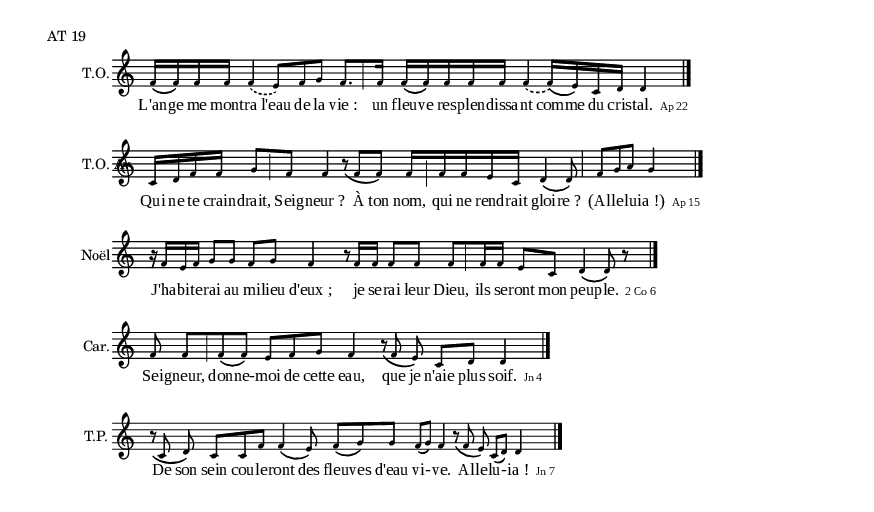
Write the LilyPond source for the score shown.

\version "2.10.0"
 \include "definitions.ly"
\markup {AT 19 }
\relative d' { 
	\new Staff {
		\cadenzaOn
		\set Staff.instrumentName = \markup{ \center-align { T.O. } }
		f16[\( f\) f f]
		\slurDashed f4( \times 2/3 { e8[) f g] }
		f8.[ \pespace \cesurebasse \pespace f16]
		\times 2/5 {f16[\( f\) f f f]}
		\slurDashed f4( f16[)\( e\) c d]
		d4				
		\endBar
	}
	\addlyrics {
		L'an -- ge me mont -- ra l'eau de la "vie :" un fleu -- ve res -- plen -- dissa -- nt com -- me du cris -- tal.
		\markup { \citation #"Ap 22" } 
	}
}

\relative d' { 
	\new Staff {
		\cadenzaOn
		\set Staff.instrumentName = \markup{ \center-align { T.O. Av. } }
		c16[ d f f]
		g8[\cesurebasse\pespace f] f4 \pespace 
		\times 2/3 { r8_\( f[ f]\) }
		\times 2/5 { f16[\cesuretresbasse \pespace f f e c]}
		d4\( d8\) 
		\barre \pespace
		\times 2/3 { f[ g a] } g4
		\endBar
	}
	\addlyrics {
		Qui ne te crain -- drait, Seig -- "neur ?" " À" ton nom, qui ne rend -- rait gloi -- "re ?" "(Al" -- le -- lu -- "ia !)"
		\markup { \citation #"Ap 15" } 
	}
}

\relative d' { 
	\new Staff {
		\cadenzaOn
		\set Staff.instrumentName = \markup{ \center-align { Noël } }
		r16 f[ e f]
		g8[ g]
		f[ g]
		f4
		\espace\pespace 
		r8 f16[ f]
		f8[ f] 
		f[ \cesurebasse\pespace f16 f]
		e8[ c]
		d4\( d8\) r
		\endBar
	}
	\addlyrics {
		J'ha -- bi -- te -- rai au mi -- lieu "d'eux ;" " je" se -- rai leur Dieu, ils se -- ront mon peu -- ple.
		\markup { \citation #"2 Co 6" } 
	}
}
\relative d' { 
	\new Staff {
		\cadenzaOn
		\set Staff.instrumentName = \markup{ \center-align { Car. } }
		f8
		\times 2/3 { f[ \cesurebasse f\( f\)] }
		\times 2/3 { e[ f g] }
		f4 \pespace  \pespace 
		\times 2/3 { r8_\( f e\) }
		c[ d]
		d4
		\endBar
	}
	\addlyrics {
		Sei -- gneur, don -- ne- -- moi de cette eau, que je n'aie plus soif.
		\markup { \citation #"Jn 4" } 
	}
}

\relative d' { 
	\new Staff {
		\cadenzaOn
		\set Staff.instrumentName = \markup{ \center-align { T.P. } }
		\times 2/3 { r8_\( c d\) }
		\times 2/3 { c[ c f] }
		\times 2/3 { f4\( e8\) }
		\times 2/3 { f[\( g\) g] }
		f[\( g\)]
		f4 \pespace 
		\times 2/3 { r8_\( f e\) }
		c[\( d\)]
		d4
		\endBar
	}
	\addlyrics {
		De son sein cou -- le -- ront des fleu -- ves d'eau vi -- - -- ve. "Al" -- le -- lu -- - -- "ia !"
		\markup { \citation #"Jn 7" } 
	}
}
